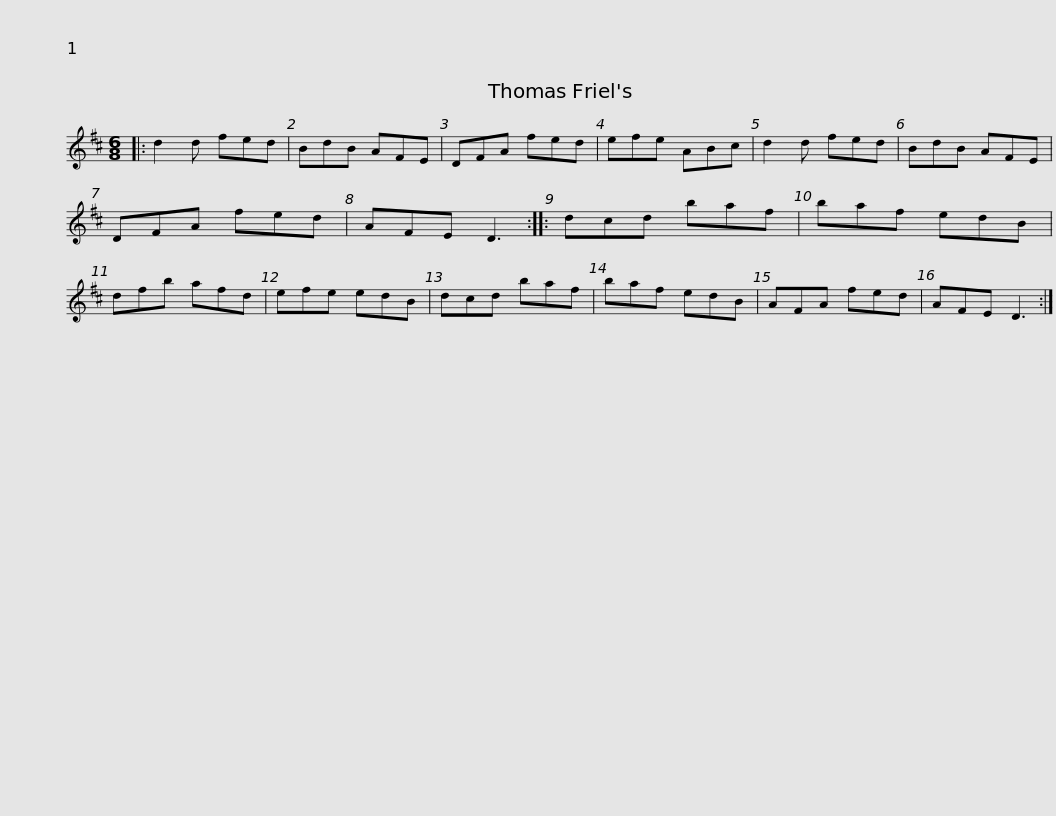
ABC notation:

X:1
L:1/8
M:6/8
I:linebreak $
K:D
V:1 treble
V:1
|: d2 d fed | BdB AFE | DFA fed | efe ABc | d2 d fed | %5
 BdB AFE | DFA fed |$ AFE D3 :: dcd baf | baf edB | %10
 dfb afd | efe edB | dcd baf | baf edB |$ AFA fed | %15
 AFE D3 :| %16
